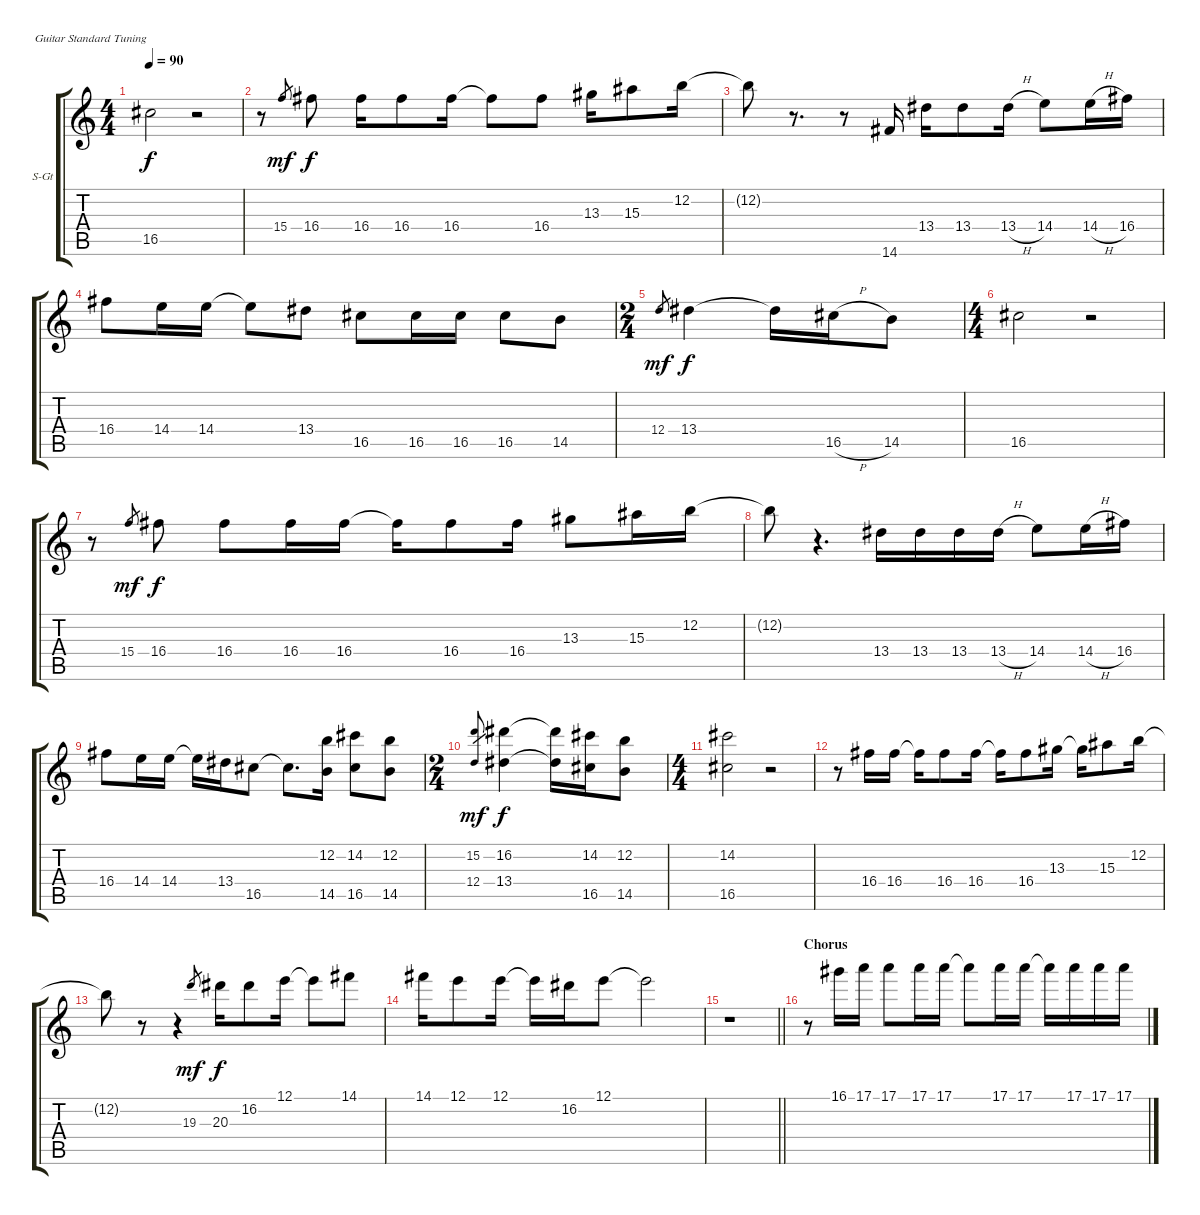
\bracketExtendMode groupsimilarinstruments
\firstSystemTrackNameOrientation horizontal
\otherSystemsTrackNameOrientation horizontal
\track ("Voice" "S-Gt") {multiBarRest instrument lead6voice}
\staff {score tabs}
\tuning (E4 B3 G3 D3 A2 E2)
\displaytranspose 12
\ts (4 4)
\beaming (8 2 2 2 2)
\tempo 90
\clef g2
\ks c
16.5.2{dy f} r.2 |
r.8 15.4.8{gr dy mf} 16.4.8{dy f} 16.4.16 16.4.8 16.4.16 16.4{t}.8 16.4.8 13.3.16 15.3.8 12.2.16 |
12.2{t}.8 r.8{d} r.8 14.6.16 13.4.16 13.4.8 13.4{h}.16 14.4.8 14.4{h}.16 16.4.16 |
16.4.8 14.4.16 14.4.16 14.4{t}.8 13.4.8 16.5.8 16.5.16 16.5.16 16.5.8 14.5.8 |
\ts (2 4)
\beaming (8 2 2)
12.4.8{gr dy mf} 13.4.4{dy f} 13.4{t}.16 16.5{h}.16 14.5.8 |
\ts (4 4)
\beaming (8 2 2 2 2)
16.5.2 r.2 |
r.8 15.4.8{gr dy mf} 16.4.8{dy f} 16.4.8 16.4.16 16.4.16 16.4{t}.16 16.4.8 16.4.16 13.3.8 15.3.16 12.2.16 |
12.2{t}.8 r.4{d} 13.4.16 13.4.16 13.4.16 13.4{h}.16 14.4.8 14.4{h}.16 16.4.16 |
16.4.8 14.4.16 14.4.16 14.4{t}.16 13.4.16 16.5.8 16.5{t}.8{d} (12.2 14.5).16 (14.2 16.5).8 (12.2 14.5).8 |
\ts (2 4)
\beaming (8 2 2)
(15.2 12.4).8{gr dy mf} (16.2 13.4).4{dy f} (16.2{t} 13.4{t}).16 (14.2 16.5).16 (12.2 14.5).8 |
\ts (4 4)
\beaming (8 2 2 2 2)
(14.2 16.5).2 r.2 |
r.8 16.4.16 16.4.16 16.4{t}.16 16.4.8 16.4.16 16.4{t}.16 16.4.8 13.3.16 13.3{t}.16 15.3.8 12.2.16 |
12.2{t}.8 r.8 r.4 19.3.8{gr dy mf} 20.3.16{dy f} 16.2.8 12.1.16 12.1{t}.8 14.1.8 |
14.1.16 12.1.8 12.1.16 12.1{t}.16 16.2.16 12.1.8 12.1{t}.2 |
\barLineRight lightlight
r.1 |
\section ("" "Chorus")
r.8 16.1.16 17.1.16 17.1.8 17.1.16 17.1.16 17.1{t}.8 17.1.16 17.1.16 17.1{t}.16 17.1.16 17.1.16 17.1.16
